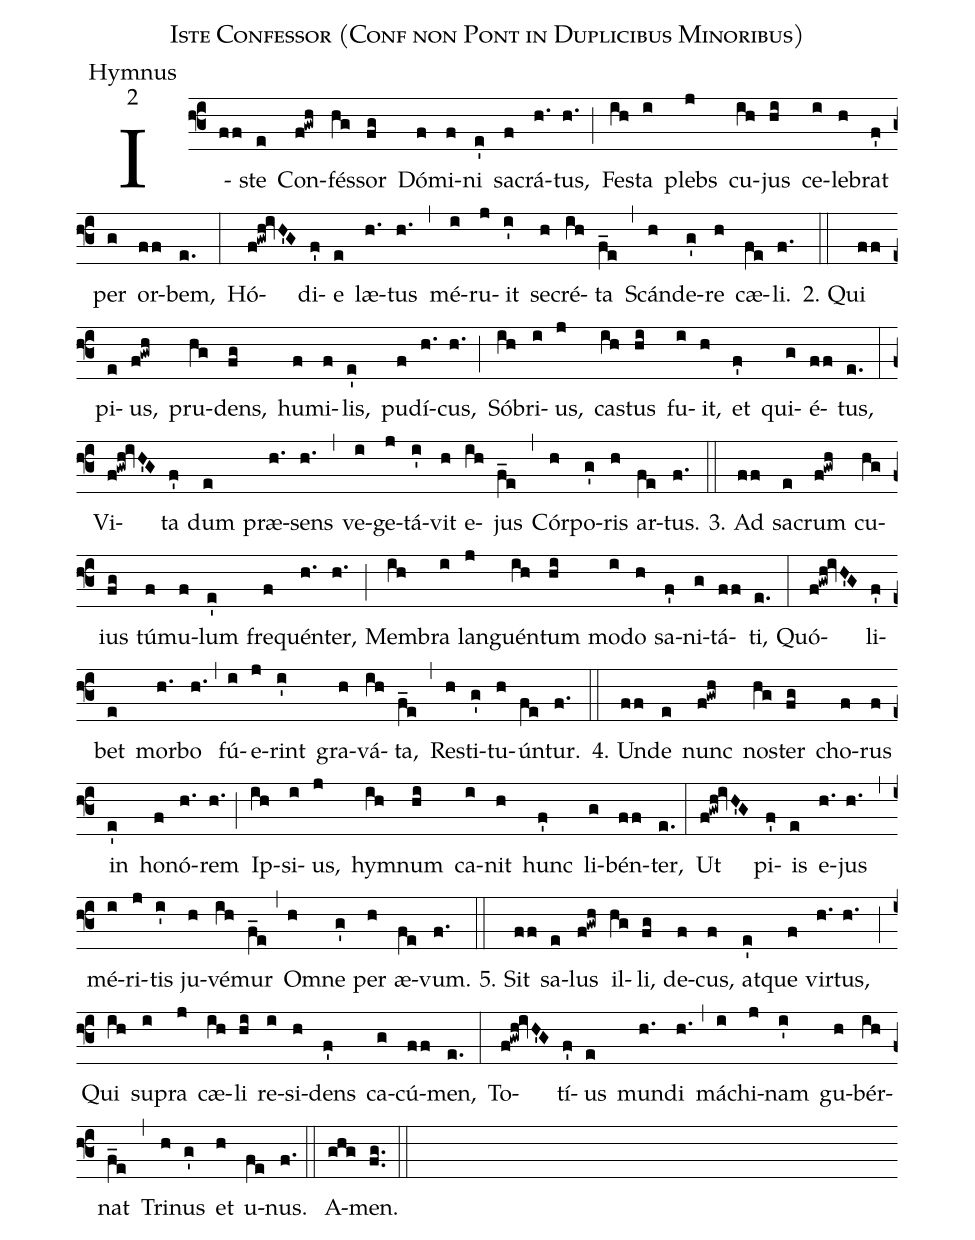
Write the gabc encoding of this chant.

name:Iste Confessor (Conf non Pont in Duplicibus Minoribus);
office-part:Hymnus;
mode:2;
%%
(f3)I-(ff)ste(e) Con(f!gwh)fés(hg)sor(fg) Dó(f)mi(f)ni(e') sa(f)crá(h.)tus,(h.) (;)
Fes(ih)ta(i) plebs(j) cu(ih)jus(hi) ce(i)le(h)brat(f') per(g) or(ff)bem,(e.) (:)
Hó(f!gwh!ivH'G)di(f')e(e) læ(h.)tus(h.) (,) mé(i)ru(j)it(i') se(h)cré(ih)ta(f_e) (,)
Scán(h)de(g')re(h) cæ(fe)li.(f.) (::)

2. Qui(ff) pi(e)us,(f!gwh) pru(hg)dens,(fg) hu(f)mi(f)lis,(e') pu(f)dí(h.)cus,(h.) (;)
Só(ih)bri(i)us,(j) cas(ih)tus(hi) fu(i)it,(h) et(f') qui(g)é(ff)tus,(e.) (:)
Vi(f!gwh!ivH'G)ta(f') dum(e) præ(h.)sens(h.) (,) ve(i)ge(j)tá(i')vit(h) e(ih)jus(f_e) (,)
Cór(h)po(g')ris(h) ar(fe)tus.(f.) (::)

3. Ad(ff) sa(e)crum(f!gwh) cu(hg)ius(fg) tú(f)mu(f)lum(e') fre(f)quén(h.)ter,(h.) (;)
Mem(ih)bra(i) lan(j)guén(ih)tum(hi) mo(i)do(h) sa(f')ni(g)tá(ff)ti,(e.) (:)
Quó(f!gwh!ivH'G)li(f')bet(e) mor(h.)bo(h.) (,) fú(i)e(j)rint(i') gra(h)vá(ih)ta,(f_e) (,)
Re(h)sti(g')tu(h)ún(fe)tur.(f.) (::)

4. Un(ff)de(e) nunc(f!gwh) nos(hg)ter(fg) cho(f)rus(f) in(e') ho(f)nó(h.)rem(h.) (;)
Ip(ih)si(i)us,(j) hym(ih)num(hi) ca(i)nit(h) hunc(f') li(g)bén(ff)ter,(e.) (:)
Ut(f!gwh!ivH'G) pi(f')is(e) e(h.)jus(h.) (,) mé(i)ri(j)tis(i') ju(h)vé(ih)mur(f_e) (,)
Om(h)ne(g') per(h) æ(fe)vum.(f.) (::)

5. Sit(ff) sa(e)lus(f!gwh) il(hg)li,(fg) de(f)cus,(f) at(e')que(f) vir(h.)tus,(h.) (;)
Qui(ih) su(i)pra(j) cæ(ih)li(hi) re(i)si(h)dens(f') ca(g)cú(ff)men,(e.) (:)
To(f!gwh!ivH'G)tí(f')us(e) mun(h.)di(h.) (,) má(i)chi(j)nam(i') gu(h)bér(ih)nat(f_e) (,)
Tri(h)nus(g') et(h) u(fe)nus.(f.) (::)
A(ghg)men.(fg..) (::)
